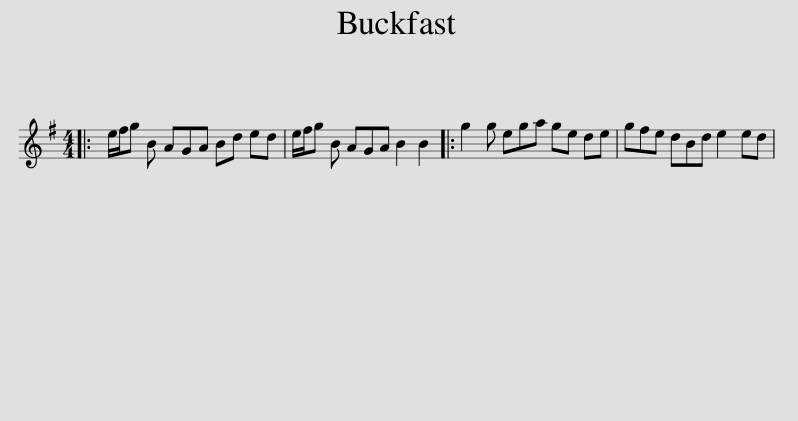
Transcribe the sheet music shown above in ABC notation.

X:1
L:1/8
M:4/4
I:linebreak $
K:Emin
V:1 treble
V:1
|: e/f/g B AGA Bd ed | e/f/g B AGA B2 B2 |: g2 g ega ge de | gfe dBd e2 ed | %4
